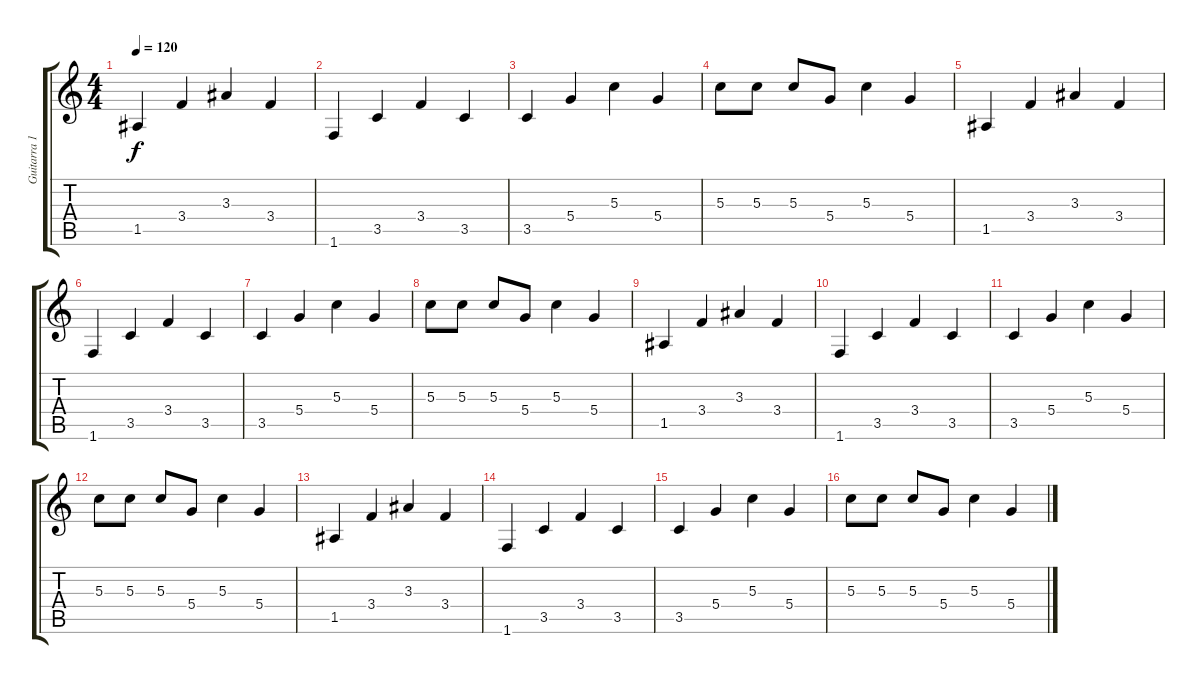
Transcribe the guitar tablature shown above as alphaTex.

\track ("Guitarra 1" "Guitarra 1") {instrument electricguitarclean}
\staff {score tabs}
\tuning (E4 B3 G3 D3 A2 E2) {hide}
\ts (4 4)
\tempo 120
\clef g2
\ks c
1.5.4{dy f} 3.4.4 3.3.4 3.4.4 |
1.6.4 3.5.4 3.4.4 3.5.4 |
3.5.4 5.4.4 5.3.4 5.4.4 |
5.3.8 5.3.8 5.3.8 5.4.8 5.3.4 5.4.4 |
1.5.4 3.4.4 3.3.4 3.4.4 |
1.6.4 3.5.4 3.4.4 3.5.4 |
3.5.4 5.4.4 5.3.4 5.4.4 |
5.3.8 5.3.8 5.3.8 5.4.8 5.3.4 5.4.4 |
1.5.4 3.4.4 3.3.4 3.4.4 |
1.6.4 3.5.4 3.4.4 3.5.4 |
3.5.4 5.4.4 5.3.4 5.4.4 |
5.3.8 5.3.8 5.3.8 5.4.8 5.3.4 5.4.4 |
1.5.4 3.4.4 3.3.4 3.4.4 |
1.6.4 3.5.4 3.4.4 3.5.4 |
3.5.4 5.4.4 5.3.4 5.4.4 |
5.3.8 5.3.8 5.3.8 5.4.8 5.3.4 5.4.4
